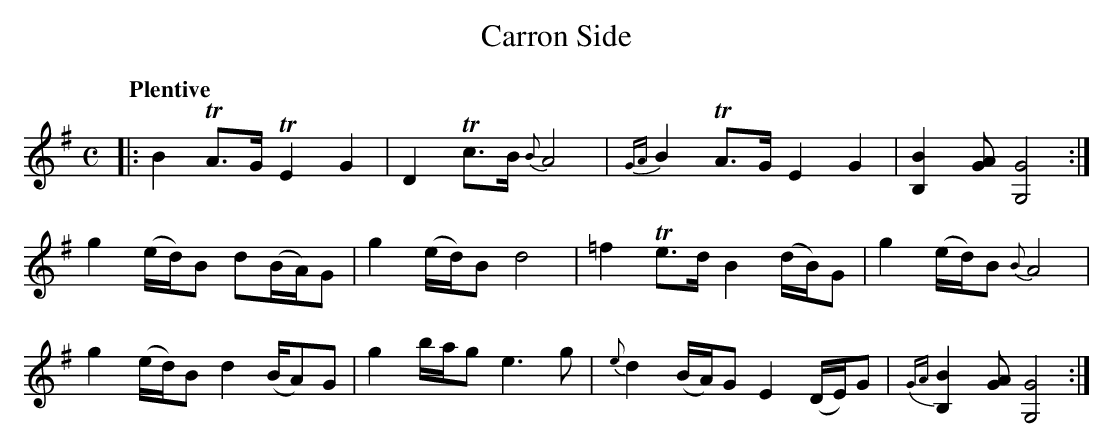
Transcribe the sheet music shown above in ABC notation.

X:1
T:Carron Side
M:C
L:1/8
Q:"Plentive"
K:G
|:B2 TA>G TE2 G2|D2 Tc>B {B}A4|{GA}B2 TA>G E2G2|[B,2B2][A>G] [G,4G4]:|
g2 (e/d/)B d(B/A/)G|g2 (e/d/)B d4|=f2 Te>d B2 (d/B/)G|g2 (e/d/)B {B}A4|
g2 (e/d/)B d2 (B/A)G|g2 b/a/g e3g|{e}d2 (B/A/)G E2(D/E/)G|{GA}[B,2B2][A>G] [G,4G4]:|
